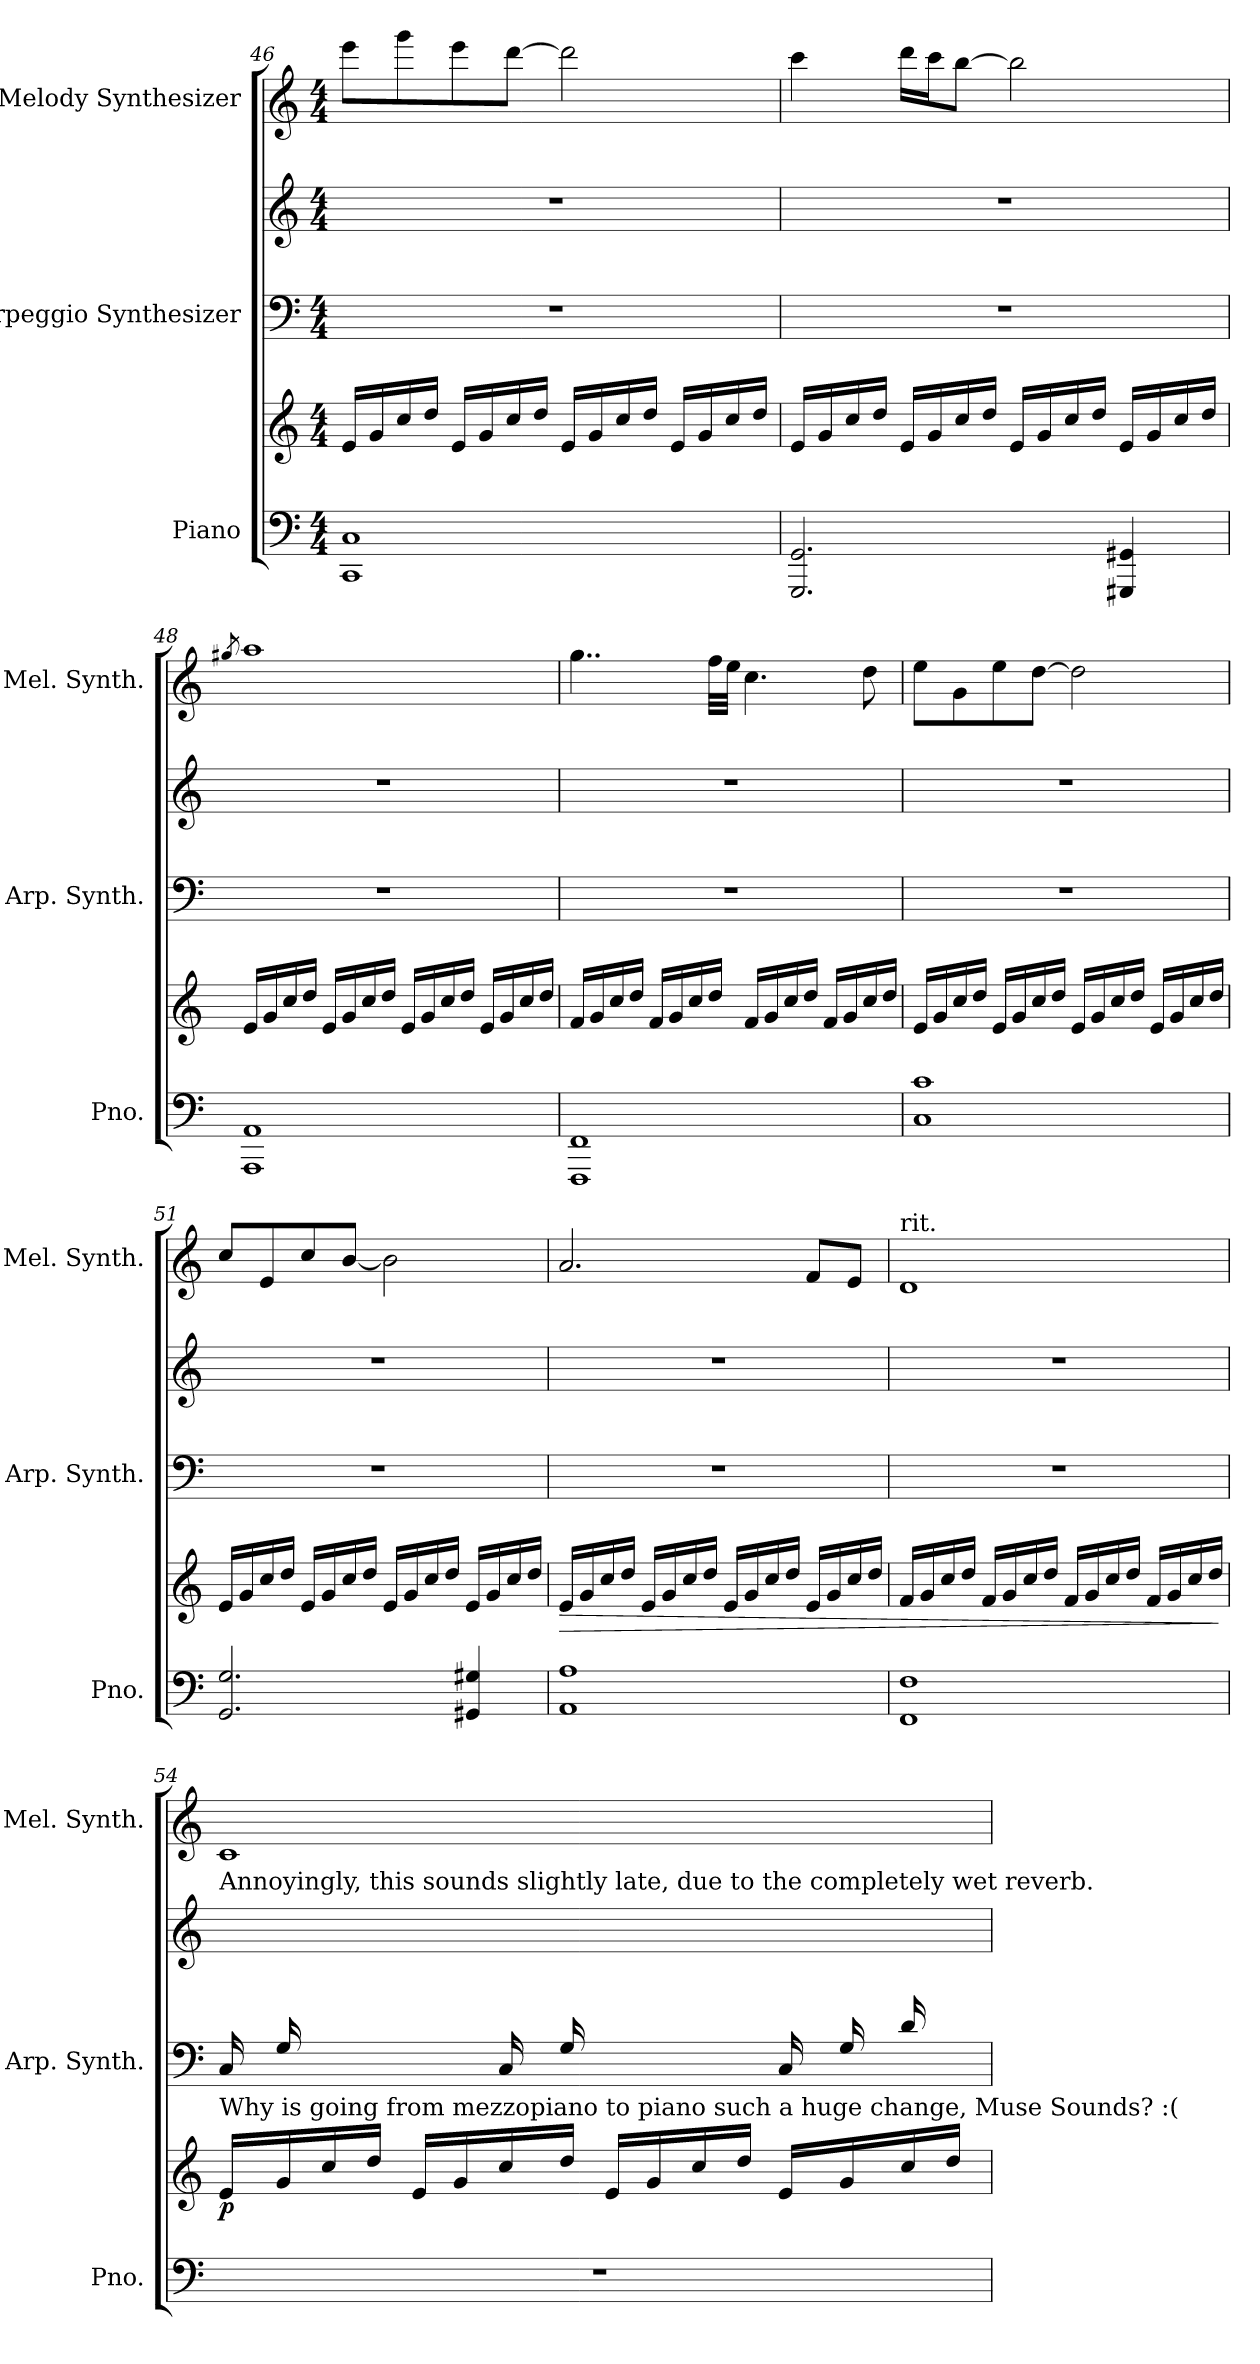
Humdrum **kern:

**kern	**kern	**dynam	**kern	**kern	**kern
*part3	*part3	*part3	*part2	*part2	*part1
*staff5	*staff4	*staff4/5	*staff3	*staff2	*staff1
*I"Piano	*	*	*I"Arpeggio Synthesizer	*	*I"Melody Synthesizer
*I'Pno.	*	*	*I'Arp. Synth.	*	*I'Mel. Synth.
!!LO:LB:g=z
*clefF4	*clefG2	*	*clefF4	*clefG2	*clefG2
*k[]	*k[]	*	*k[]	*k[]	*k[]
*M4/4	*M4/4	*	*M4/4	*M4/4	*M4/4
=46	=46	=46	=46	=46	=46
1CC 1C	16e/LL	.	1r	1r	8eee\L
.	16g/	.	.	.	.
.	16cc/	.	.	.	8ggg\
.	16dd/JJ	.	.	.	.
.	16e/LL	.	.	.	8eee\
.	16g/	.	.	.	.
.	16cc/	.	.	.	[8ddd\J
.	16dd/JJ	.	.	.	.
.	16e/LL	.	.	.	2ddd\]
.	16g/	.	.	.	.
.	16cc/	.	.	.	.
.	16dd/JJ	.	.	.	.
.	16e/LL	.	.	.	.
.	16g/	.	.	.	.
.	16cc/	.	.	.	.
.	16dd/JJ	.	.	.	.
=47	=47	=47	=47	=47	=47
2.GGG/ 2.GG/	16e/LL	.	1r	1r	4ccc\
.	16g/	.	.	.	.
.	16cc/	.	.	.	.
.	16dd/JJ	.	.	.	.
.	16e/LL	.	.	.	16ddd\LL
.	16g/	.	.	.	16ccc\J
.	16cc/	.	.	.	[8bb\J
.	16dd/JJ	.	.	.	.
.	16e/LL	.	.	.	2bb\]
.	16g/	.	.	.	.
.	16cc/	.	.	.	.
.	16dd/JJ	.	.	.	.
4GGG#X/ 4GG#X/	16e/LL	.	.	.	.
.	16g/	.	.	.	.
.	16cc/	.	.	.	.
.	16dd/JJ	.	.	.	.
!!LO:PB:g=z
=48	=48	=48	=48	=48	=48
.	.	.	.	.	8qgg#X/
1AAA 1AA	16e/LL	.	1r	1r	1aa
.	16g/	.	.	.	.
.	16cc/	.	.	.	.
.	16dd/JJ	.	.	.	.
.	16e/LL	.	.	.	.
.	16g/	.	.	.	.
.	16cc/	.	.	.	.
.	16dd/JJ	.	.	.	.
.	16e/LL	.	.	.	.
.	16g/	.	.	.	.
.	16cc/	.	.	.	.
.	16dd/JJ	.	.	.	.
.	16e/LL	.	.	.	.
.	16g/	.	.	.	.
.	16cc/	.	.	.	.
.	16dd/JJ	.	.	.	.
=49	=49	=49	=49	=49	=49
1FFF 1FF	16f/LL	.	1r	1r	4..gg\
.	16g/	.	.	.	.
.	16cc/	.	.	.	.
.	16dd/JJ	.	.	.	.
.	16f/LL	.	.	.	.
.	16g/	.	.	.	.
.	16cc/	.	.	.	.
.	16dd/JJ	.	.	.	32ff\LLL
.	.	.	.	.	32ee\JJJ
.	16f/LL	.	.	.	4.cc\
.	16g/	.	.	.	.
.	16cc/	.	.	.	.
.	16dd/JJ	.	.	.	.
.	16f/LL	.	.	.	.
.	16g/	.	.	.	.
.	16cc/	.	.	.	8dd\
.	16dd/JJ	.	.	.	.
!!LO:LB:g=z
=50	=50	=50	=50	=50	=50
1C 1c	16e/LL	.	1r	1r	8ee\L
.	16g/	.	.	.	.
.	16cc/	.	.	.	8g\
.	16dd/JJ	.	.	.	.
.	16e/LL	.	.	.	8ee\
.	16g/	.	.	.	.
.	16cc/	.	.	.	[8dd\J
.	16dd/JJ	.	.	.	.
.	16e/LL	.	.	.	2dd\]
.	16g/	.	.	.	.
.	16cc/	.	.	.	.
.	16dd/JJ	.	.	.	.
.	16e/LL	.	.	.	.
.	16g/	.	.	.	.
.	16cc/	.	.	.	.
.	16dd/JJ	.	.	.	.
=51	=51	=51	=51	=51	=51
2.GG/ 2.G/	16e/LL	.	1r	1r	8cc/L
.	16g/	.	.	.	.
.	16cc/	.	.	.	8e/
.	16dd/JJ	.	.	.	.
.	16e/LL	.	.	.	8cc/
.	16g/	.	.	.	.
.	16cc/	.	.	.	[8b/J
.	16dd/JJ	.	.	.	.
.	16e/LL	.	.	.	2b\]
.	16g/	.	.	.	.
.	16cc/	.	.	.	.
.	16dd/JJ	.	.	.	.
4GG#X/ 4G#X/	16e/LL	.	.	.	.
.	16g/	.	.	.	.
.	16cc/	.	.	.	.
.	16dd/JJ	.	.	.	.
!!LO:LB:g=z
=52	=52	=52	=52	=52	=52
!	!	!LO:HP:b	!	!	!
1AA 1A	16e/LL	>	1r	1r	2.a/
.	16g/	.	.	.	.
.	16cc/	.	.	.	.
.	16dd/JJ	.	.	.	.
.	16e/LL	.	.	.	.
.	16g/	.	.	.	.
.	16cc/	.	.	.	.
.	16dd/JJ	.	.	.	.
.	16e/LL	.	.	.	.
.	16g/	.	.	.	.
.	16cc/	.	.	.	.
.	16dd/JJ	.	.	.	.
.	16e/LL	.	.	.	8f/L
.	16g/	.	.	.	.
.	16cc/	.	.	.	8e/J
.	16dd/JJ	.	.	.	.
=53	=53	=53	=53	=53	=53
!	!	!	!	!	!LO:TX:a:t=rit.
1FF 1F	16f/LL	.	1r	1r	1d
.	16g/	.	.	.	.
.	16cc/	.	.	.	.
.	16dd/JJ	.	.	.	.
.	16f/LL	.	.	.	.
.	16g/	.	.	.	.
.	16cc/	.	.	.	.
.	16dd/JJ	.	.	.	.
.	16f/LL	.	.	.	.
.	16g/	.	.	.	.
.	16cc/	.	.	.	.
.	16dd/JJ	.	.	.	.
.	16f/LL	.	.	.	.
.	16g/	.	.	.	.
.	16cc/	.	.	.	.
.	16dd/JJ	.	.	.	.
.	.	]	.	.	.
!!LO:PB:g=z
=54	=54	=54	=54	=54	=54
*	*	*	*	*	*MM54
*	*	*	*^	*	*
!	!	!	!	!	!LO:TX:a:t=Annoyingly, this sounds slightly late, due to the completely wet reverb.	!
!	!LO:TX:a:t=Why is going from mezzopiano to piano such a huge change, Muse Sounds? &colon;(	!	!	!	!	!
!	!	!LO:DY:b	!	!	!	!
1r	16e/LL	p	16C/LL	1ryy	8ryy	1c
.	16g/	.	16G/	.	.	.
.	16cc/	.	4ryy	.	16d\	.
.	16dd/JJ	.	.	.	16g\	.
.	16e/LL	.	.	.	16ee\	.
.	16g/	.	.	.	16gg\JJ	.
.	16cc/	.	16C/LL	.	8ryy	.
.	16dd/JJ	.	16G/	.	.	.
.	16e/LL	.	4ryy	.	16d\	.
.	16g/	.	.	.	16g\	.
.	16cc/	.	.	.	16ee\	.
.	16dd/JJ	.	.	.	16gg\JJ	.
.	16e/LL	.	16C/LL	.	8.ryy	.
.	16g/	.	16G/	.	.	.
.	16cc/	.	16d/	.	.	.
.	16dd/JJ	.	16ryy	.	16g\JJ	.
*	*	*	*v	*v	*	*
=	=	=	=	=	=
*-	*-	*-	*-	*-	*-
